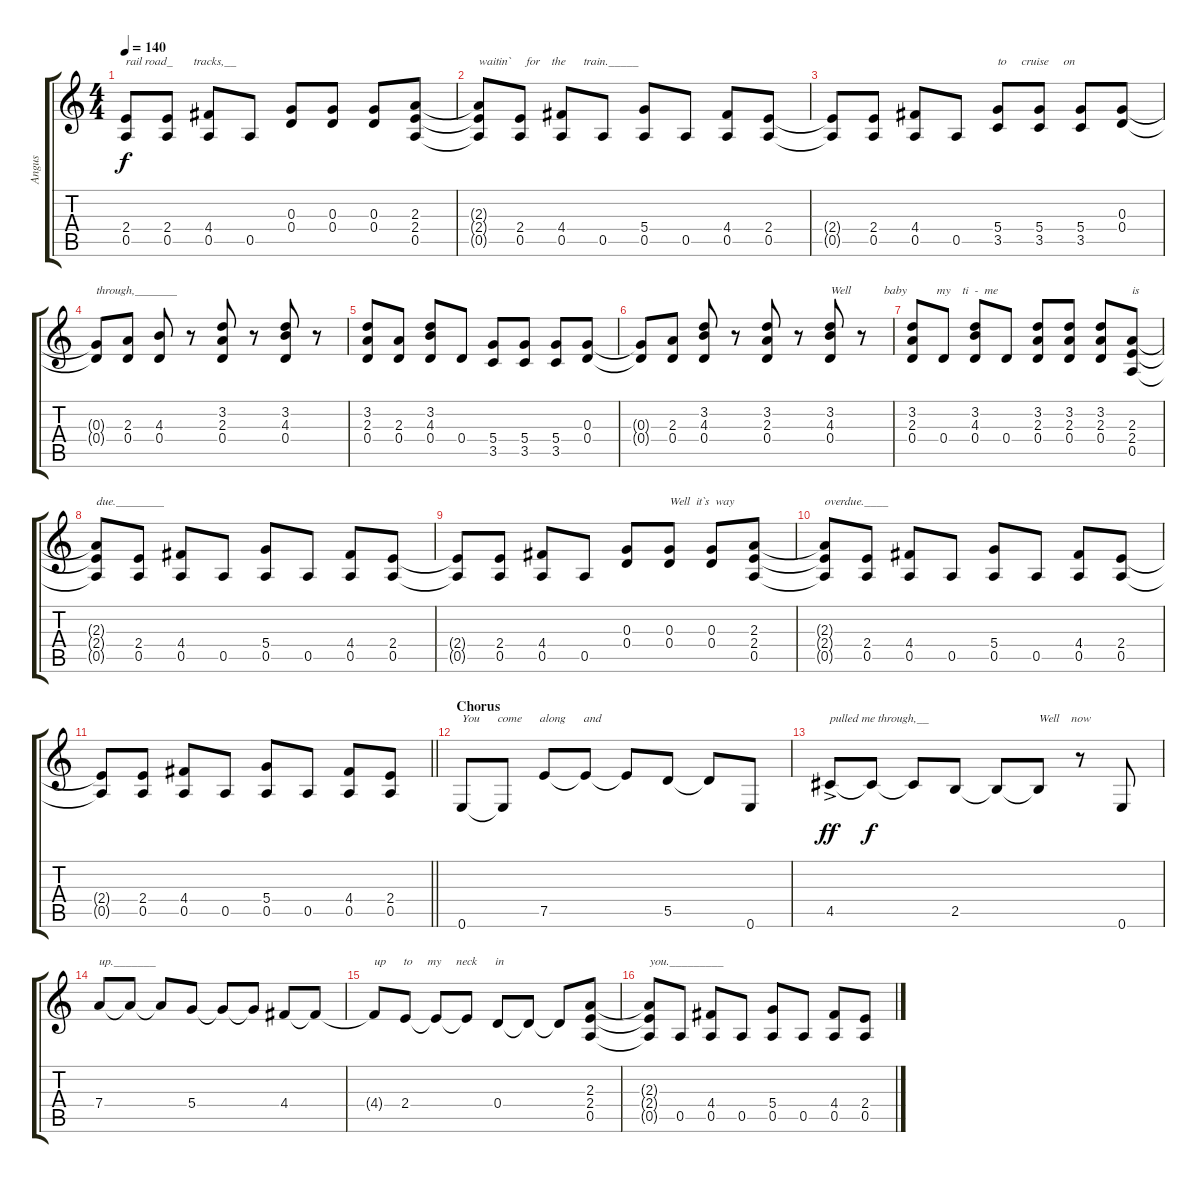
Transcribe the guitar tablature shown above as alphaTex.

\track ("Angus" "Angus") {instrument overdrivenguitar}
\staff {score tabs}
\tuning (E4 B3 G3 D3 A2 E2) {hide}
\ts (4 4)
\tempo 140
\clef g2
\ks c
(2.4{t} 0.5{t}).8{txt "rail road_       tracks,__" dy f} (2.4 0.5).8 (4.4 0.5).8 0.5.8 (0.3 0.4).8 (0.3 0.4).8 (0.3 0.4).8 (2.3 2.4 0.5).8 |
(2.3{t} 2.4{t} 0.5{t}).8{txt "waitin`     for    the      train._____"} (2.4 0.5).8 (4.4 0.5).8 0.5.8 (5.4 0.5).8 0.5.8 (4.4 0.5).8 (2.4 0.5).8 |
(2.4{t} 0.5{t}).8 (2.4 0.5).8 (4.4 0.5).8 0.5.8 (5.4 3.5).8{txt "to     cruise     on"} (5.4 3.5).8 (5.4 3.5).8 (0.3 0.4).8 |
(0.3{t} 0.4{t}).8{txt "through,_______"} (2.3 0.4).8 (4.3 0.4).8 r.8 (3.2 2.3 0.4).8 r.8 (3.2 4.3 0.4).8 r.8 |
(3.2 2.3 0.4).8 (2.3 0.4).8 (3.2 4.3 0.4).8 0.4.8 (5.4 3.5).8 (5.4 3.5).8 (5.4 3.5).8 (0.3 0.4).8 |
(0.3{t} 0.4{t}).8 (2.3 0.4).8 (3.2 4.3 0.4).8 r.8 (3.2 2.3 0.4).8 r.8 (3.2 4.3 0.4).8{txt "Well           baby          my    ti  -  me    "} r.8 |
(3.2 2.3 0.4).8 0.4.8 (3.2 4.3 0.4).8 0.4.8 (3.2 2.3 0.4).8 (3.2 2.3 0.4).8 (3.2 2.3 0.4).8 (2.3 2.4 0.5).8{txt "is"} |
(2.3{t} 2.4{t} 0.5{t}).8{txt "due.________"} (2.4 0.5).8 (4.4 0.5).8 0.5.8 (5.4 0.5).8 0.5.8 (4.4 0.5).8 (2.4 0.5).8 |
(2.4{t} 0.5{t}).8 (2.4 0.5).8 (4.4 0.5).8 0.5.8 (0.3 0.4).8 (0.3 0.4).8{txt "Well  it`s  way"} (0.3 0.4).8 (2.3 2.4 0.5).8 |
(2.3{t} 2.4{t} 0.5{t}).8{txt "overdue.____"} (2.4 0.5).8 (4.4 0.5).8 0.5.8 (5.4 0.5).8 0.5.8 (4.4 0.5).8 (2.4 0.5).8 |
\barLineRight lightlight
(2.4{t} 0.5{t}).8 (2.4 0.5).8 (4.4 0.5).8 0.5.8 (5.4 0.5).8 0.5.8 (4.4 0.5).8 (2.4 0.5).8 |
\section ("" "Chorus")
0.6.8{txt "You      come      along      and"} 0.6{t}.8 7.5.8 7.5{t}.8 7.5{t}.8 5.5.8 5.5{t}.8 0.6.8 |
4.5{ac}.8{txt "pulled me through,__" dy ff} 4.5{t}.8{dy f} 4.5{t}.8 2.5.8 2.5{t}.8 2.5{t}.8{txt "Well    now "} r.8 0.6.8 |
7.4.8{txt "up._______"} 7.4{t}.8 7.4{t}.8 5.4.8 5.4{t}.8 5.4{t}.8 4.4.8 4.4{t}.8 |
4.4{t}.8{txt "up      to     my     neck      in"} 2.4.8 2.4{t}.8 2.4{t}.8 0.4.8 0.4{t}.8 0.4{t}.8 (2.3 2.4 0.5).8 |
(2.3{t} 2.4{t} 0.5{t}).8{txt "you._________"} 0.5.8 (4.4 0.5).8 0.5.8 (5.4 0.5).8 0.5.8 (4.4 0.5).8 (2.4 0.5).8
